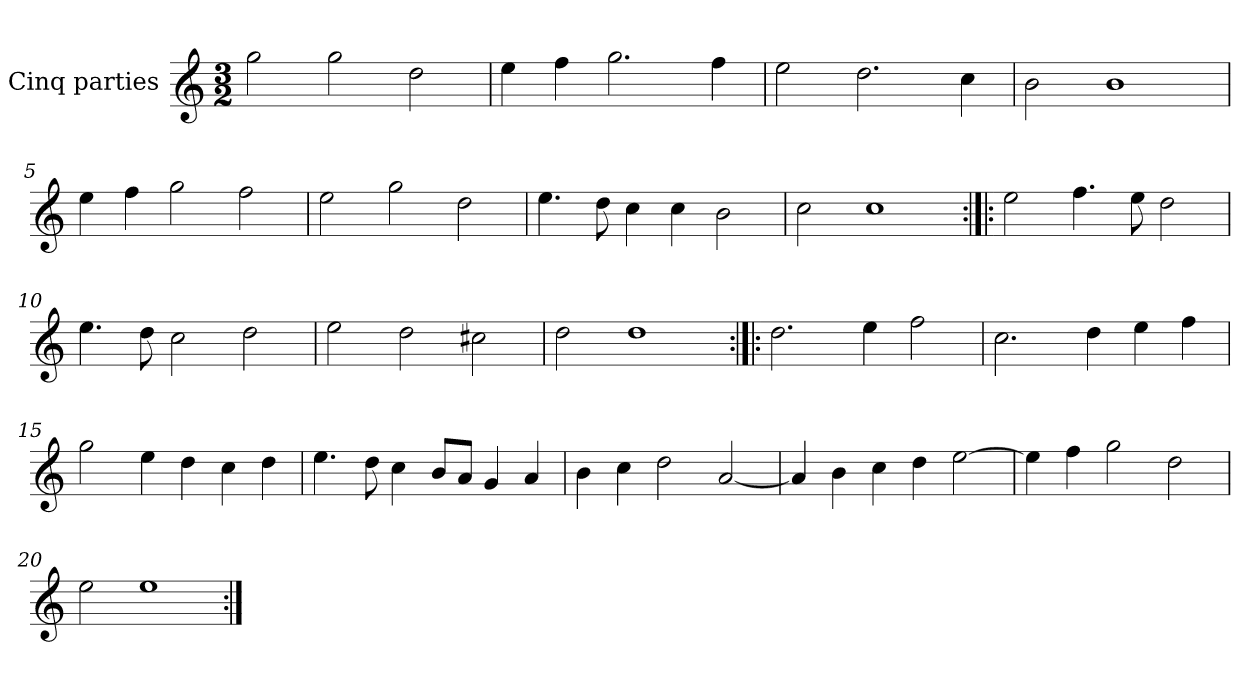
**kern
*part1
*staff1
*I"Cinq parties
*clefG2
*k[]
*M3/2
*MM180
=1
2gg\
2gg\
2dd\
=2
4ee\
4ff\
2.gg\
4ff\
=3
2ee\
2.dd\
4cc\
=4
2b\
1b
=5
4ee\
4ff\
2gg\
2ff\
=6
2ee\
2gg\
2dd\
=7
4.ee\
8dd\
4cc\
4cc\
2b\
=8
2cc\
1cc
=9:|!|:
2ee\
4.ff\
8ee\
2dd\
=10
4.ee\
8dd\
2cc\
2dd\
=11
2ee\
2dd\
2cc#X\
=12
2dd\
1dd
=13:|!|:
2.dd\
4ee\
2ff\
=14
2.cc\
4dd\
4ee\
4ff\
=15
2gg\
4ee\
4dd\
4cc\
4dd\
=16
4.ee\
8dd\
4cc\
8b/L
8a/J
4g/
4a/
=17
4b\
4cc\
2dd\
[2a/
=18
4a/]
4b\
4cc\
4dd\
[2ee\
=19
4ee\]
4ff\
2gg\
2dd\
=20
2ee\
1ee
=:|!
*-
